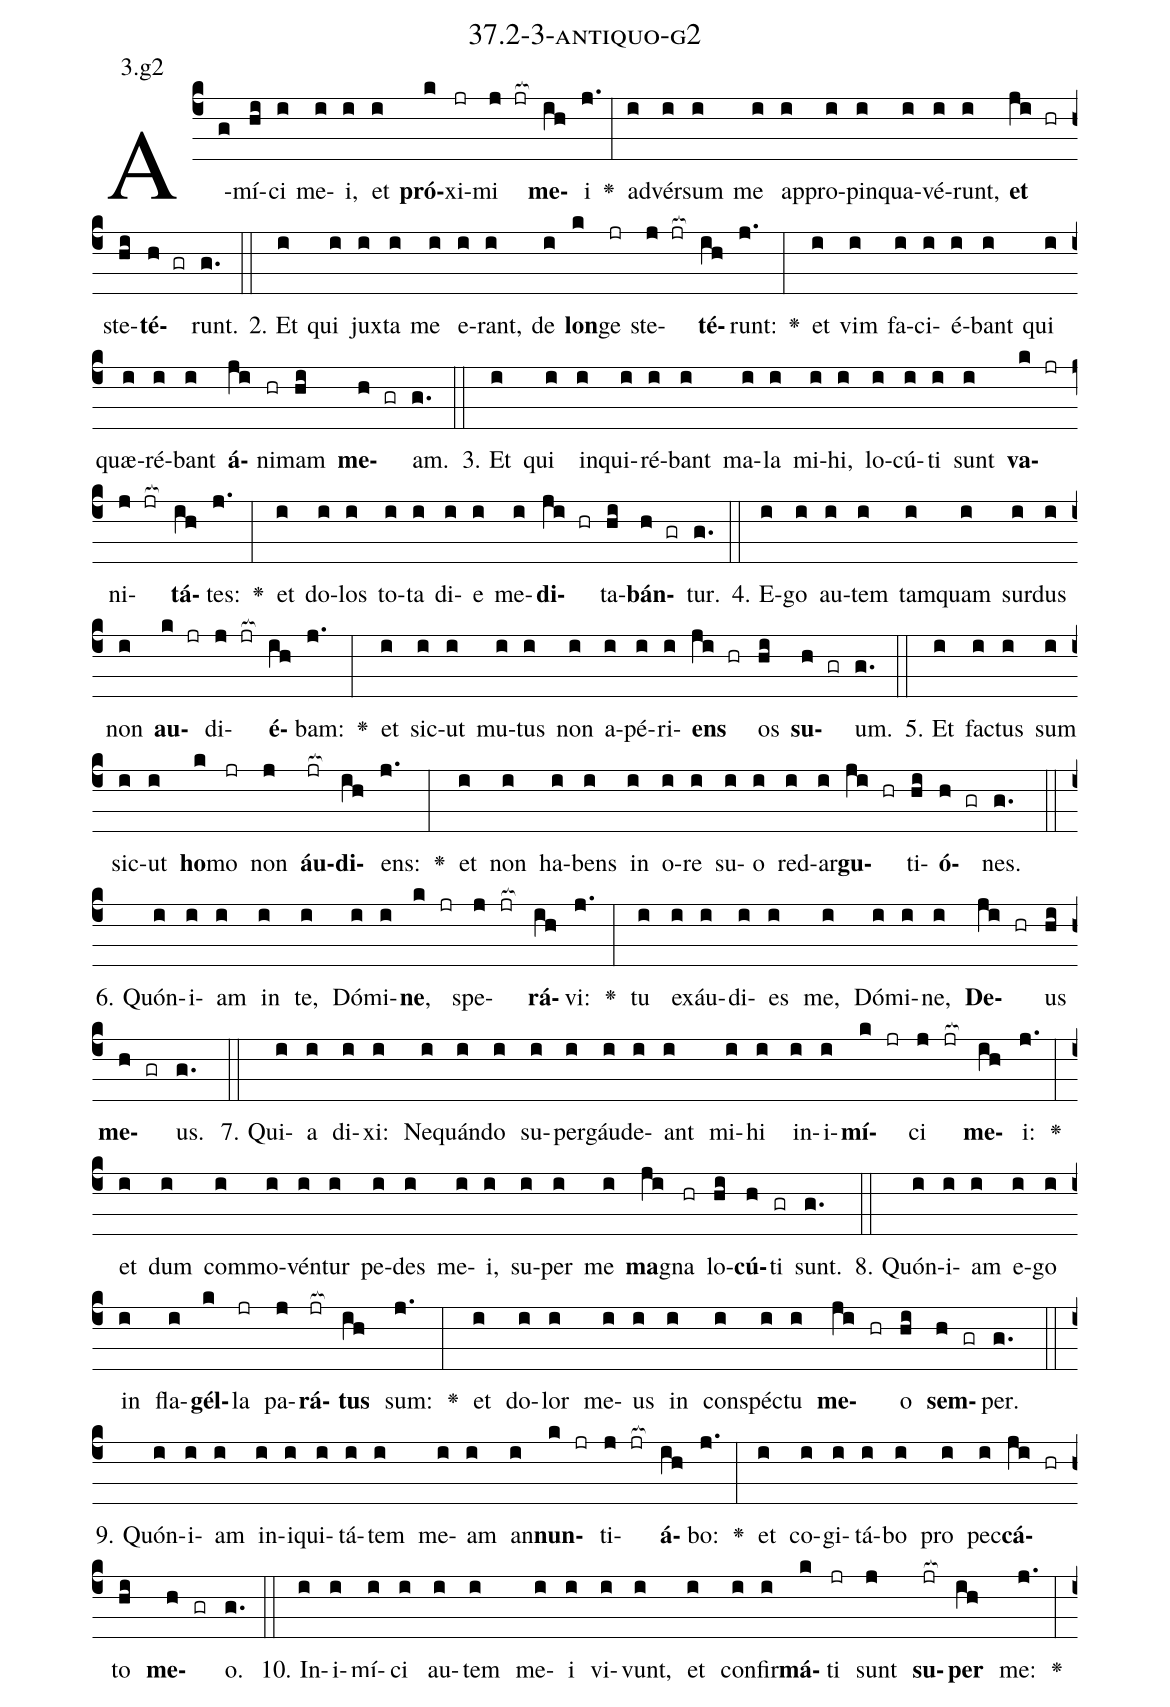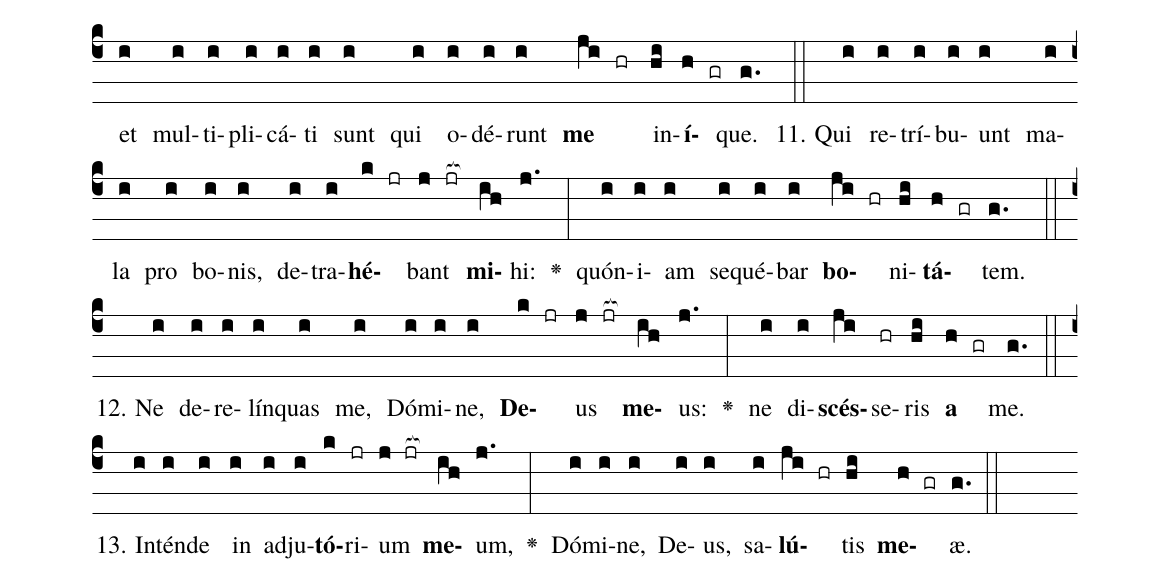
name: 37.2-3-antiquo-g2;
annotation: 3.g2;
%%
(c4)A(g)mí(hi)ci(i) me(i)i,(i) et(i) <b>pró</b>(k)xi(jr)mi(j jr[ocb:1{]) <b>me</b>(ih[ocb:0}])i(j.) <v>\greheightstar</v>(:) ad(i)vér(i)sum(i) me(i) ap(i)pro(i)pin(i)qua(i)vé(i)runt,(i) <b>et</b>(ji hr) ste(hi)<b>té</b>(h gr)runt.(g.) (::)
2. Et(i) qui(i) jux(i)ta(i) me(i) e(i)rant,(i) de(i) <b>lon</b>(k)ge(jr) ste(j jr[ocb:1{])<b>té</b>(ih[ocb:0}])runt:(j.) <v>\greheightstar</v>(:) et(i) vim(i) fa(i)ci(i)é(i)bant(i) qui(i) quæ(i)ré(i)bant(i) <b>á</b>(ji)ni(hr)mam(hi) <b>me</b>(h gr)am.(g.) (::)
3. Et(i) qui(i) in(i)qui(i)ré(i)bant(i) ma(i)la(i) mi(i)hi,(i) lo(i)cú(i)ti(i) sunt(i) <b>va</b>(k jr)ni(j jr[ocb:1{])<b>tá</b>(ih[ocb:0}])tes:(j.) <v>\greheightstar</v>(:) et(i) do(i)los(i) to(i)ta(i) di(i)e(i) me(i)<b>di</b>(ji hr)ta(hi)<b>bán</b>(h gr)tur.(g.) (::)
4. E(i)go(i) au(i)tem(i) tam(i)quam(i) sur(i)dus(i) non(i) <b>au</b>(k jr)di(j jr[ocb:1{])<b>é</b>(ih[ocb:0}])bam:(j.) <v>\greheightstar</v>(:) et(i) sic(i)ut(i) mu(i)tus(i) non(i) a(i)pé(i)ri(i)<b>ens</b>(ji hr) os(hi) <b>su</b>(h gr)um.(g.) (::)
5. Et(i) fac(i)tus(i) sum(i) sic(i)ut(i) <b>ho</b>(k)mo(jr) non(j) <b>áu</b>(jr[ocb:1{])<b>di</b>(ih[ocb:0}])ens:(j.) <v>\greheightstar</v>(:) et(i) non(i) ha(i)bens(i) in(i) o(i)re(i) su(i)o(i) red(i)ar(i)<b>gu</b>(ji hr)ti(hi)<b>ó</b>(h gr)nes.(g.) (::)
6. Quón(i)i(i)am(i) in(i) te,(i) Dó(i)mi(i)<b>ne</b>,(k jr) spe(j jr[ocb:1{])<b>rá</b>(ih[ocb:0}])vi:(j.) <v>\greheightstar</v>(:) tu(i) ex(i)áu(i)di(i)es(i) me,(i) Dó(i)mi(i)ne,(i) <b>De</b>(ji hr)us(hi) <b>me</b>(h gr)us.(g.) (::)
7. Qui(i)a(i) di(i)xi:(i) Ne(i)quán(i)do(i) su(i)per(i)gáu(i)de(i)ant(i) mi(i)hi(i) in(i)i(i)<b>mí</b>(k jr)ci(j jr[ocb:1{]) <b>me</b>(ih[ocb:0}])i:(j.) <v>\greheightstar</v>(:) et(i) dum(i) com(i)mo(i)vén(i)tur(i) pe(i)des(i) me(i)i,(i) su(i)per(i) me(i) <b>ma</b>(ji)gna(hr) lo(hi)<b>cú</b>(h)ti(gr) sunt.(g.) (::)
8. Quón(i)i(i)am(i) e(i)go(i) in(i) fla(i)<b>gél</b>(k)la(jr) pa(j)<b>rá</b>(jr[ocb:1{])<b>tus</b>(ih[ocb:0}]) sum:(j.) <v>\greheightstar</v>(:) et(i) do(i)lor(i) me(i)us(i) in(i) con(i)spéc(i)tu(i) <b>me</b>(ji hr)o(hi) <b>sem</b>(h gr)per.(g.) (::)
9. Quón(i)i(i)am(i) in(i)i(i)qui(i)tá(i)tem(i) me(i)am(i) an(i)<b>nun</b>(k jr)ti(j jr[ocb:1{])<b>á</b>(ih[ocb:0}])bo:(j.) <v>\greheightstar</v>(:) et(i) co(i)gi(i)tá(i)bo(i) pro(i) pec(i)<b>cá</b>(ji hr)to(hi) <b>me</b>(h gr)o.(g.) (::)
10. In(i)i(i)mí(i)ci(i) au(i)tem(i) me(i)i(i) vi(i)vunt,(i) et(i) con(i)fir(i)<b>má</b>(k)ti(jr) sunt(j) <b>su</b>(jr[ocb:1{])<b>per</b>(ih[ocb:0}]) me:(j.) <v>\greheightstar</v>(:) et(i) mul(i)ti(i)pli(i)cá(i)ti(i) sunt(i) qui(i) o(i)dé(i)runt(i) <b>me</b>(ji hr) in(hi)<b>í</b>(h gr)que.(g.) (::)
11. Qui(i) re(i)trí(i)bu(i)unt(i) ma(i)la(i) pro(i) bo(i)nis,(i) de(i)tra(i)<b>hé</b>(k jr)bant(j jr[ocb:1{]) <b>mi</b>(ih[ocb:0}])hi:(j.) <v>\greheightstar</v>(:) quón(i)i(i)am(i) se(i)qué(i)bar(i) <b>bo</b>(ji hr)ni(hi)<b>tá</b>(h gr)tem.(g.) (::)
12. Ne(i) de(i)re(i)lín(i)quas(i) me,(i) Dó(i)mi(i)ne,(i) <b>De</b>(k jr)us(j jr[ocb:1{]) <b>me</b>(ih[ocb:0}])us:(j.) <v>\greheightstar</v>(:) ne(i) di(i)<b>scés</b>(ji)se(hr)ris(hi) <b>a</b>(h gr) me.(g.) (::)
13. In(i)tén(i)de(i) in(i) ad(i)ju(i)<b>tó</b>(k)ri(jr)um(j jr[ocb:1{]) <b>me</b>(ih[ocb:0}])um,(j.) <v>\greheightstar</v>(:) Dó(i)mi(i)ne,(i) De(i)us,(i) sa(i)<b>lú</b>(ji hr)tis(hi) <b>me</b>(h gr)æ.(g.) (::)
